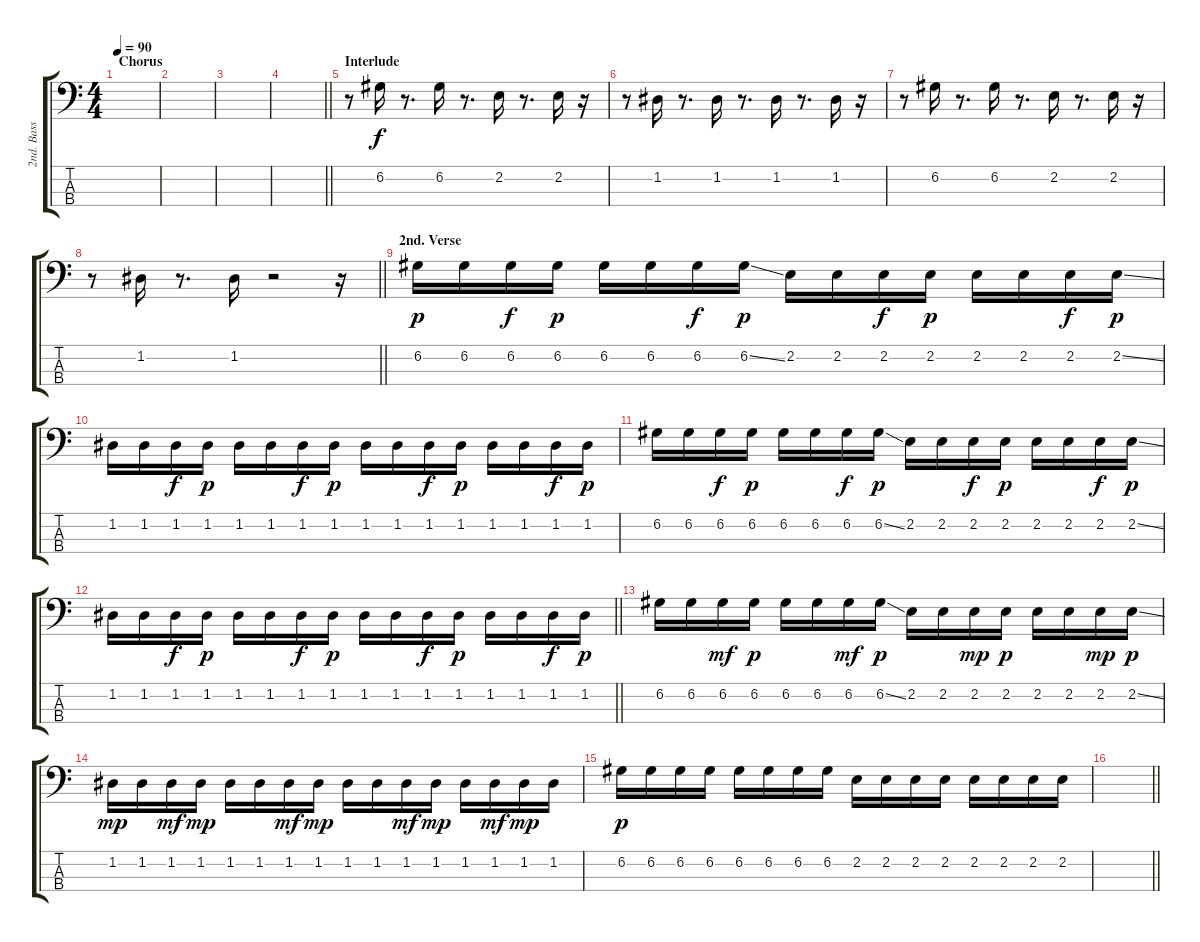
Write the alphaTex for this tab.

\track ("2nd. Bass (only on album version)" "2nd. Bass ") {instrument slapbass2}
\staff {score tabs}
\tuning (G2 D2 A1 D1) {hide}
\ts (4 4)
\section ("" "Chorus")
\tempo 90
\clef f4
\ks c
|
|
|
\barLineRight lightlight
|
\section ("" "Interlude")
r.8 6.2.16{dy f} r.8{d} 6.2.16 r.8{d} 2.2.16 r.8{d} 2.2.16 r.16 |
r.8 1.2.16 r.8{d} 1.2.16 r.8{d} 1.2.16 r.8{d} 1.2.16 r.16 |
r.8 6.2.16 r.8{d} 6.2.16 r.8{d} 2.2.16 r.8{d} 2.2.16 r.16 |
\barLineRight lightlight
r.8 1.2.16 r.8{d} 1.2.16 r.2 r.16 |
\section ("" "2nd. Verse")
6.2.16{dy p} 6.2.16 6.2.16{dy f} 6.2.16{dy p} 6.2.16 6.2.16 6.2.16{dy f} 6.2{ss}.16{dy p} 2.2.16 2.2.16 2.2.16{dy f} 2.2.16{dy p} 2.2.16 2.2.16 2.2.16{dy f} 2.2{ss}.16{dy p} |
1.2.16 1.2.16 1.2.16{dy f} 1.2.16{dy p} 1.2.16 1.2.16 1.2.16{dy f} 1.2.16{dy p} 1.2.16 1.2.16 1.2.16{dy f} 1.2.16{dy p} 1.2.16 1.2.16 1.2.16{dy f} 1.2.16{dy p} |
6.2.16 6.2.16 6.2.16{dy f} 6.2.16{dy p} 6.2.16 6.2.16 6.2.16{dy f} 6.2{ss}.16{dy p} 2.2.16 2.2.16 2.2.16{dy f} 2.2.16{dy p} 2.2.16 2.2.16 2.2.16{dy f} 2.2{ss}.16{dy p} |
\barLineRight lightlight
1.2.16 1.2.16 1.2.16{dy f} 1.2.16{dy p} 1.2.16 1.2.16 1.2.16{dy f} 1.2.16{dy p} 1.2.16 1.2.16 1.2.16{dy f} 1.2.16{dy p} 1.2.16 1.2.16 1.2.16{dy f} 1.2.16{dy p} |
\section ("" "")
6.2.16 6.2.16 6.2.16{dy mf} 6.2.16{dy p} 6.2.16 6.2.16 6.2.16{dy mf} 6.2{ss}.16{dy p} 2.2.16 2.2.16 2.2.16{dy mp} 2.2.16{dy p} 2.2.16 2.2.16 2.2.16{dy mp} 2.2{ss}.16{dy p} |
1.2.16{dy mp} 1.2.16 1.2.16{dy mf} 1.2.16{dy mp} 1.2.16 1.2.16 1.2.16{dy mf} 1.2.16{dy mp} 1.2.16 1.2.16 1.2.16{dy mf} 1.2.16{dy mp} 1.2.16 1.2.16{dy mf} 1.2.16{dy mp} 1.2.16 |
6.2.16{dy p} 6.2.16 6.2.16 6.2.16 6.2.16 6.2.16 6.2.16 6.2.16 2.2.16 2.2.16 2.2.16 2.2.16 2.2.16 2.2.16 2.2.16 2.2.16 |
\barLineRight lightlight
